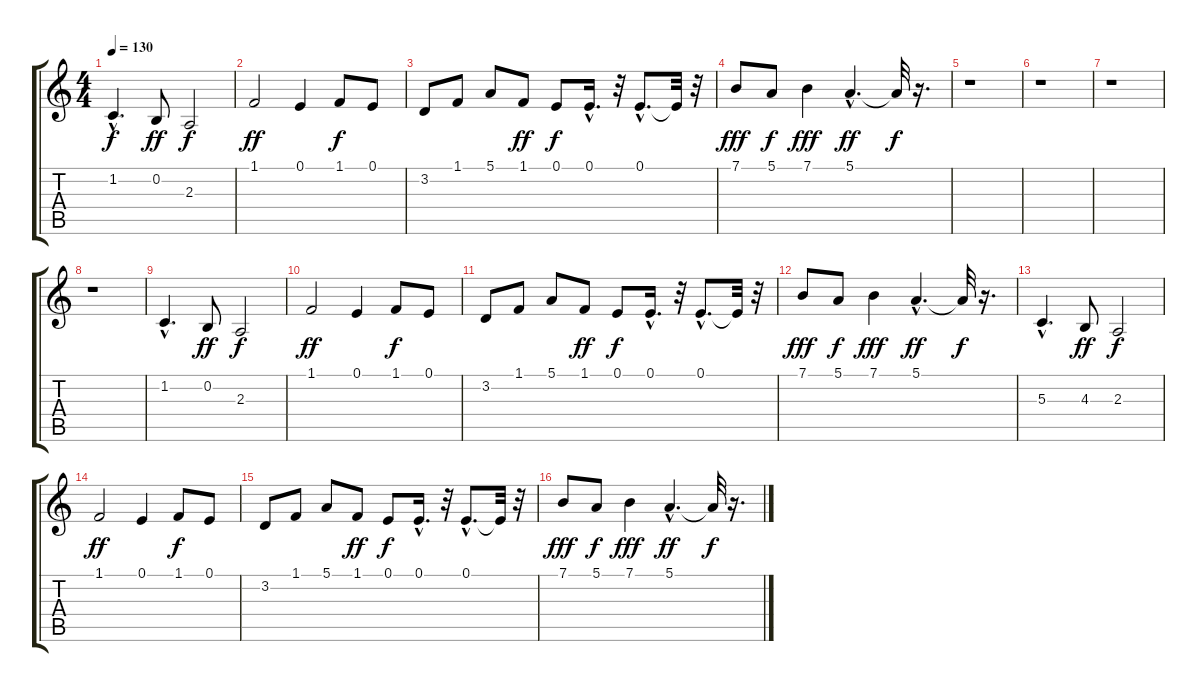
\track "" {instrument tangoaccordion}
\staff {score tabs}
\tuning (E4 B3 G3 D3 A2 E2) {hide}
\ts (4 4)
\tempo 130
\clef g2
\ks c
1.2{hac}.4{d dy f} 0.2.8{dy ff} 2.3.2{dy f} |
1.1.2{dy ff} 0.1.4 1.1.8{dy f} 0.1.8 |
3.2.8 1.1.8 5.1.8 1.1.8{dy ff} 0.1.8{dy f} 0.1{hac}.16{d} r.32 0.1{hac}.8{d} 0.1{t}.32 r.32 |
7.1.8{dy fff} 5.1.8{dy f} 7.1.4{dy fff} 5.1{hac}.4{d dy ff} 5.1{t}.32{dy f} r.16{d} |
r.1 |
r.1 |
r.1 |
r.1 |
1.2{hac}.4{d} 0.2.8{dy ff} 2.3.2{dy f} |
1.1.2{dy ff} 0.1.4 1.1.8{dy f} 0.1.8 |
3.2.8 1.1.8 5.1.8 1.1.8{dy ff} 0.1.8{dy f} 0.1{hac}.16{d} r.32 0.1{hac}.8{d} 0.1{t}.32 r.32 |
7.1.8{dy fff} 5.1.8{dy f} 7.1.4{dy fff} 5.1{hac}.4{d dy ff} 5.1{t}.32{dy f} r.16{d} |
5.3{hac}.4{d} 4.3.8{dy ff} 2.3.2{dy f} |
1.1.2{dy ff} 0.1.4 1.1.8{dy f} 0.1.8 |
3.2.8 1.1.8 5.1.8 1.1.8{dy ff} 0.1.8{dy f} 0.1{hac}.16{d} r.32 0.1{hac}.8{d} 0.1{t}.32 r.32 |
7.1.8{dy fff} 5.1.8{dy f} 7.1.4{dy fff} 5.1{hac}.4{d dy ff} 5.1{t}.32{dy f} r.16{d}
